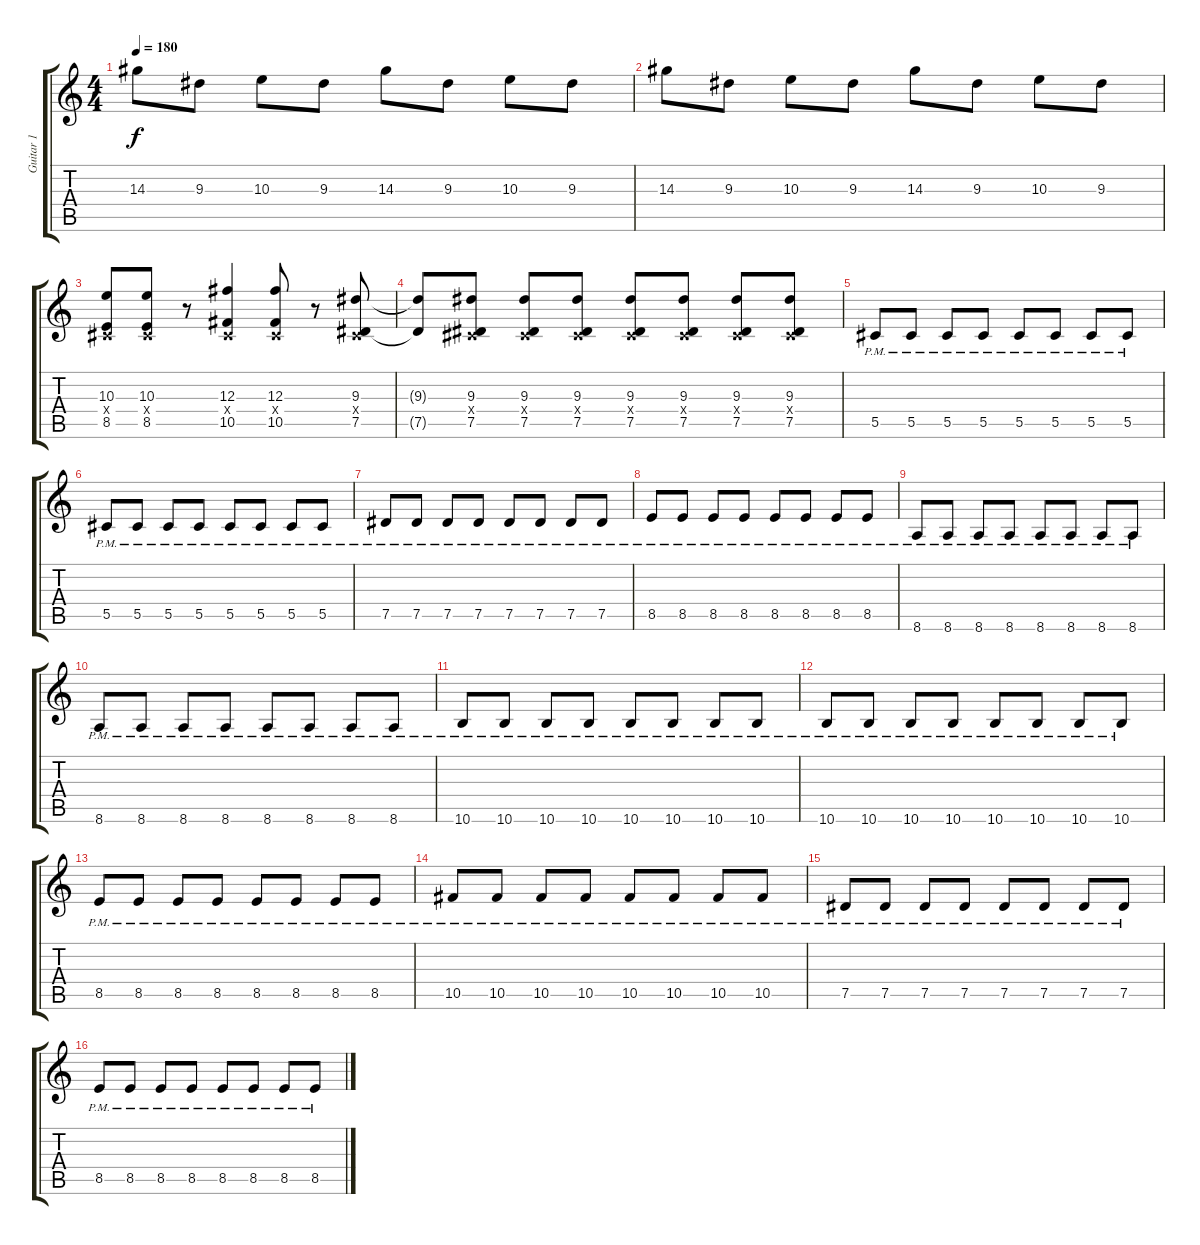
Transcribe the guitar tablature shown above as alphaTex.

\track ("Guitar 1" "Guitar 1") {instrument distortionguitar}
\staff {score tabs}
\tuning (Eb4 Bb3 Gb3 Db3 Ab2 Db2) {hide}
\ts (4 4)
\tempo 180
\clef g2
\ks c
14.3.8{dy f} 9.3.8 10.3.8 9.3.8 14.3.8 9.3.8 10.3.8 9.3.8 |
14.3.8 9.3.8 10.3.8 9.3.8 14.3.8 9.3.8 10.3.8 9.3.8 |
(10.3 0.4{x} 8.5).8 (10.3 0.4{x} 8.5).8 r.8 (12.3 0.4{x} 10.5).4 (12.3 0.4{x} 10.5).8 r.8 (9.3 0.4{x} 7.5).8 |
(9.3{t} 7.5{t}).8 (9.3 0.4{x} 7.5).8 (9.3 0.4{x} 7.5).8 (9.3 0.4{x} 7.5).8 (9.3 0.4{x} 7.5).8 (9.3 0.4{x} 7.5).8 (9.3 0.4{x} 7.5).8 (9.3 0.4{x} 7.5).8 |
5.5{pm}.8 5.5{pm}.8 5.5{pm}.8 5.5{pm}.8 5.5{pm}.8 5.5{pm}.8 5.5{pm}.8 5.5{pm}.8 |
5.5{pm}.8 5.5{pm}.8 5.5{pm}.8 5.5{pm}.8 5.5{pm}.8 5.5{pm}.8 5.5{pm}.8 5.5{pm}.8 |
7.5{pm}.8 7.5{pm}.8 7.5{pm}.8 7.5{pm}.8 7.5{pm}.8 7.5{pm}.8 7.5{pm}.8 7.5{pm}.8 |
8.5{pm}.8 8.5{pm}.8 8.5{pm}.8 8.5{pm}.8 8.5{pm}.8 8.5{pm}.8 8.5{pm}.8 8.5{pm}.8 |
8.6{pm}.8 8.6{pm}.8 8.6{pm}.8 8.6{pm}.8 8.6{pm}.8 8.6{pm}.8 8.6{pm}.8 8.6{pm}.8 |
8.6{pm}.8 8.6{pm}.8 8.6{pm}.8 8.6{pm}.8 8.6{pm}.8 8.6{pm}.8 8.6{pm}.8 8.6{pm}.8 |
10.6{pm}.8 10.6{pm}.8 10.6{pm}.8 10.6{pm}.8 10.6{pm}.8 10.6{pm}.8 10.6{pm}.8 10.6{pm}.8 |
10.6{pm}.8 10.6{pm}.8 10.6{pm}.8 10.6{pm}.8 10.6{pm}.8 10.6{pm}.8 10.6{pm}.8 10.6{pm}.8 |
8.5{pm}.8 8.5{pm}.8 8.5{pm}.8 8.5{pm}.8 8.5{pm}.8 8.5{pm}.8 8.5{pm}.8 8.5{pm}.8 |
10.5{pm}.8 10.5{pm}.8 10.5{pm}.8 10.5{pm}.8 10.5{pm}.8 10.5{pm}.8 10.5{pm}.8 10.5{pm}.8 |
7.5{pm}.8 7.5{pm}.8 7.5{pm}.8 7.5{pm}.8 7.5{pm}.8 7.5{pm}.8 7.5{pm}.8 7.5{pm}.8 |
8.5{pm}.8 8.5{pm}.8 8.5{pm}.8 8.5{pm}.8 8.5{pm}.8 8.5{pm}.8 8.5{pm}.8 8.5{pm}.8
